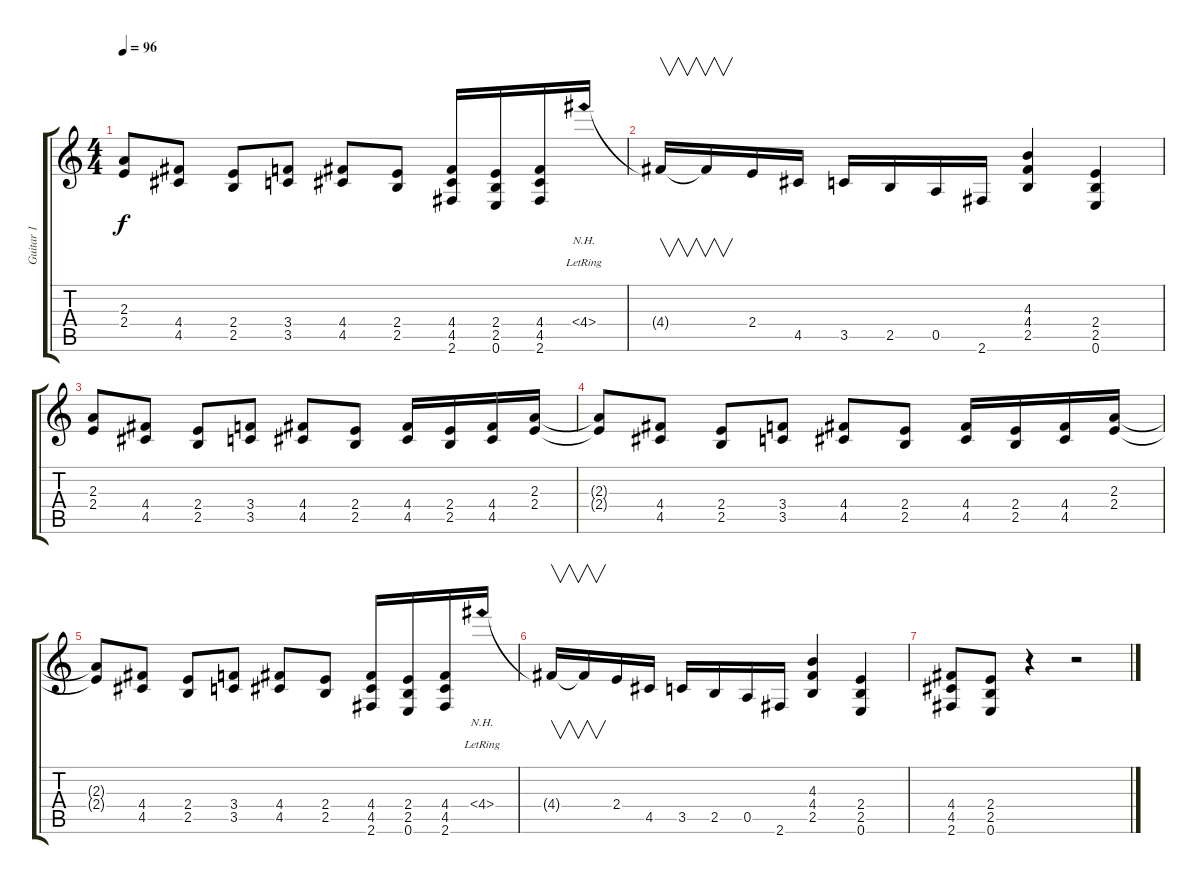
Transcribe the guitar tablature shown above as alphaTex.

\track ("Guitar 1" "Guitar 1") {instrument overdrivenguitar}
\staff {score tabs}
\tuning (E4 B3 G3 D3 A2 E2) {hide}
\ts (4 4)
\tempo 96
\clef g2
\ks c
(2.3{t} 2.4{t}).8{dy f} (4.4 4.5).8 (2.4 2.5).8 (3.4 3.5).8 (4.4 4.5).8 (2.4 2.5).8 (4.4 4.5 2.6).16 (2.4 2.5 0.6).16 (4.4 4.5 2.6).16 4.4{nh lr}.16 |
4.4{t}.16{v} 4.4{t}.16{v} 2.4.16 4.5.16 3.5.16 2.5.16 0.5.16 2.6.16 (4.3 4.4 2.5).4 (2.4 2.5 0.6).4 |
(2.3 2.4).8 (4.4 4.5).8 (2.4 2.5).8 (3.4 3.5).8 (4.4 4.5).8 (2.4 2.5).8 (4.4 4.5).16 (2.4 2.5).16 (4.4 4.5).16 (2.3 2.4).16 |
(2.3{t} 2.4{t}).8 (4.4 4.5).8 (2.4 2.5).8 (3.4 3.5).8 (4.4 4.5).8 (2.4 2.5).8 (4.4 4.5).16 (2.4 2.5).16 (4.4 4.5).16 (2.3 2.4).16 |
(2.3{t} 2.4{t}).8 (4.4 4.5).8 (2.4 2.5).8 (3.4 3.5).8 (4.4 4.5).8 (2.4 2.5).8 (4.4 4.5 2.6).16 (2.4 2.5 0.6).16 (4.4 4.5 2.6).16 4.4{nh lr}.16 |
4.4{t}.16{v} 4.4{t}.16{v} 2.4.16 4.5.16 3.5.16 2.5.16 0.5.16 2.6.16 (4.3 4.4 2.5).4 (2.4 2.5 0.6).4 |
(4.4 4.5 2.6).8 (2.4 2.5 0.6).8 r.4 r.2
